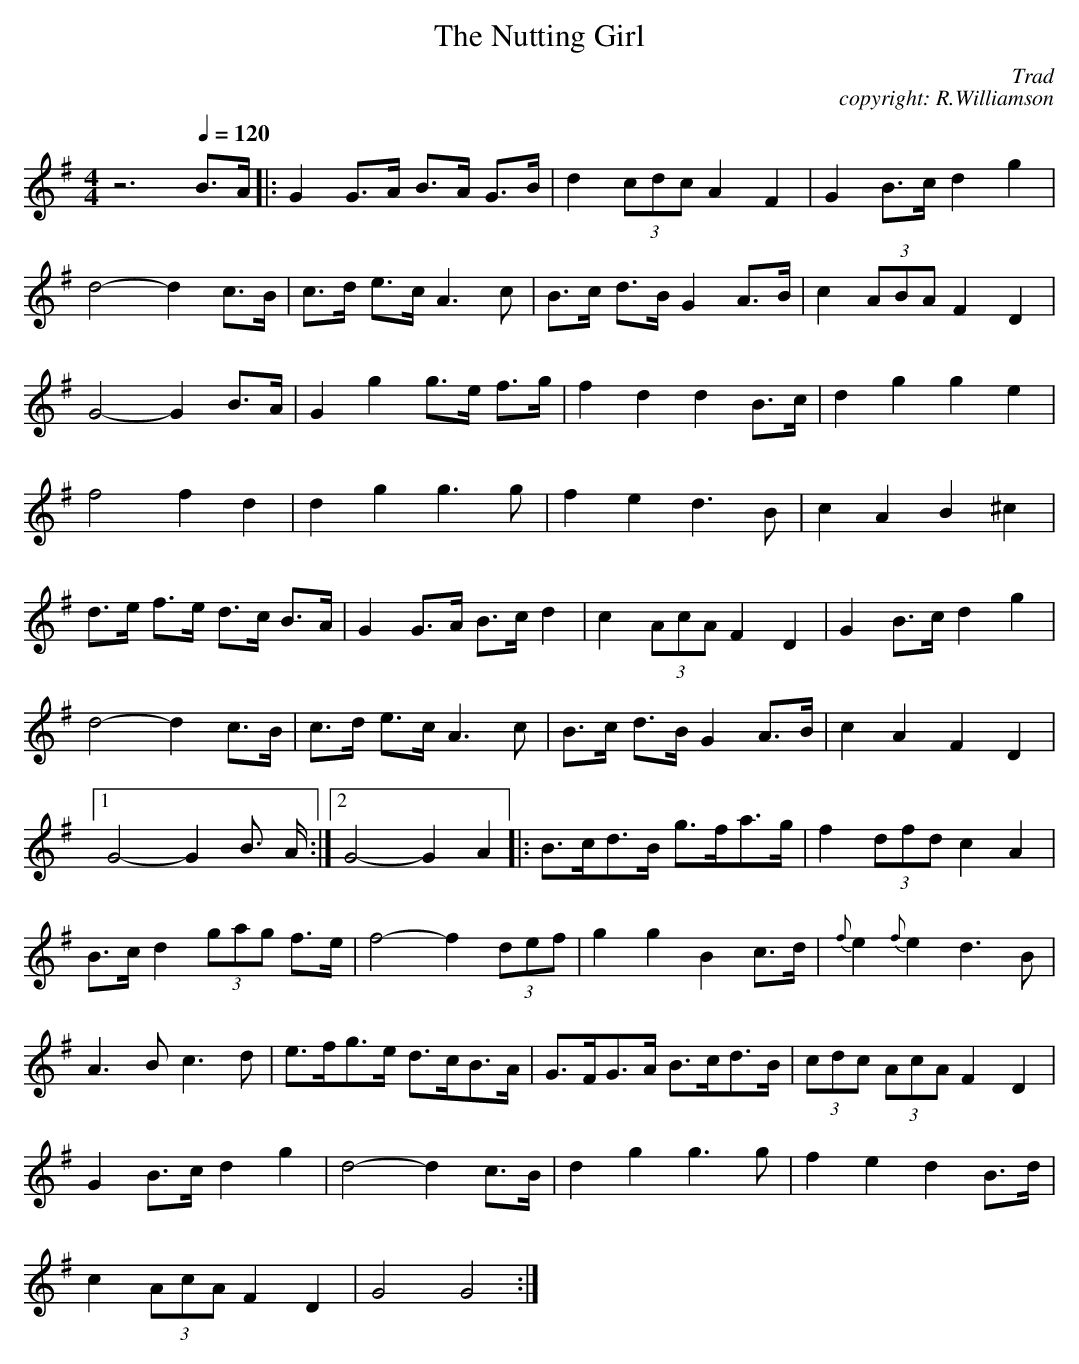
X:1
T: The Nutting Girl
C: Trad
C: copyright: R.Williamson
M: 4/4 % time signature
L: 1/4 % default length
%%staves S1
V: S1 clef=treble
K: G % key signature
[V: S1]  z3 [Q:1/4=120] B3/4A// |: G G3/4A// B3/4A// G3/4B// | d(3c/d/c/  A F | G B3/4c// d g |
[V: S1]  d2- d c3/4B// | c3/4d// e3/4c// A3/2 c/ | B3/4c// d3/4B// G A3/4B// | c(3A/B/A/  F D |
[V: S1]  G2- G B3/4A// | G g g3/4e// f3/4g// | f d d B3/4c// | d g g e |
[V: S1]  f2 f d | d g g3/2 g/ | f e d3/2 B/ | c A B ^c |
[V: S1]  d3/4e// f3/4e// d3/4c// B3/4A// | G G3/4A// B3/4c// d | c(3A/c/A/  F D | G B3/4c// d g |
[V: S1]  d2- d c3/4B// | c3/4d// e3/4c// A3/2 c/ | B3/4c// d3/4B// G A3/4B// | c A F D |1
[V: S1]  G2- G B3/4 A// :|2  G2- G A |: B3/4c//d3/4B// g3/4f//a3/4g// | f(3d/f/d/  c A |
[V: S1]  B3/4c// d(3g/a/g/  f3/4e// | f2- f(3d/e/f/  | g g B c3/4d// | {f} e {f} e d3/2 B/ |
[V: S1]  A3/2 B/ c3/2 d/ | e3/4f//g3/4e// d3/4c//B3/4A// | G3/4F//G3/4A// B3/4c//d3/4B// |(3c/d/c/ (3A/c/A/  F D |
[V: S1]  G B3/4c// d g | d2- d c3/4B// | d g g3/2 g/ | f e d B3/4d// |
[V: S1]  c(3A/c/A/  F D | G2 G2 :|
